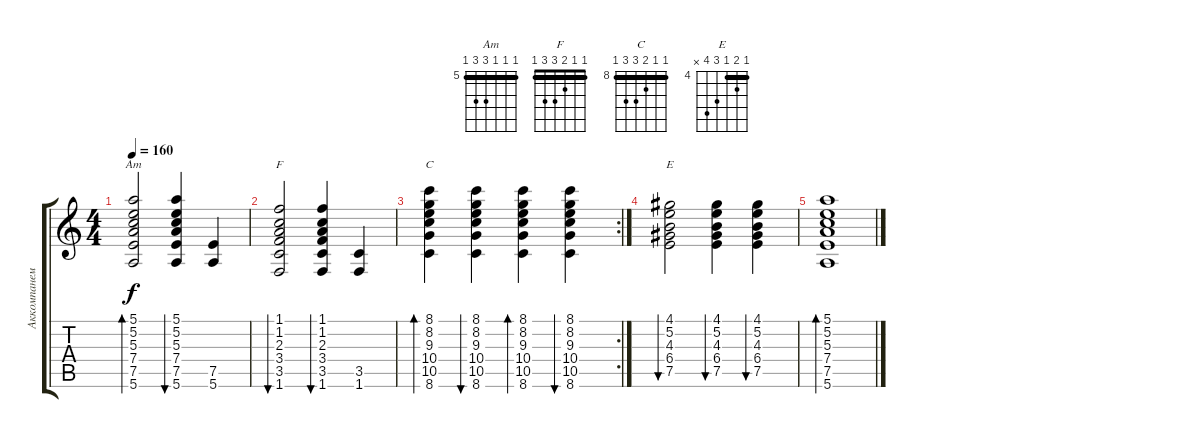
\track ("Аккомпанемент" "Аккомпанем") {instrument acousticguitarsteel}
\staff {score tabs}
\tuning (E4 B3 G3 D3 A2 E2) {hide}
\chord ("Am" 5 5 5 7 7 5) {firstfret 5 barre 5}
\chord ("F" 1 1 2 3 3 1) {barre 1}
\chord ("C" 8 8 9 10 10 8) {firstfret 8 barre 8}
\chord ("E" 4 5 4 6 7 x) {firstfret 4 barre 4}
\ts (4 4)
\tempo 160
\clef g2
\ks c
(5.1 5.2 5.3 7.4 7.5 5.6).2{bd 120 ch "Am" dy f} (5.1 5.2 5.3 7.4 7.5 5.6).4{bu 120} (7.5 5.6).4 |
(1.1 1.2 2.3 3.4 3.5 1.6).2{bu 120 ch "F"} (1.1 1.2 2.3 3.4 3.5 1.6).4{bu 120} (3.5 1.6).4 |
\rc 2
(8.1 8.2 9.3 10.4 10.5 8.6).4{bd 60 ch "C"} (8.1 8.2 9.3 10.4 10.5 8.6).4{bu 60} (8.1 8.2 9.3 10.4 10.5 8.6).4{bd 60} (8.1 8.2 9.3 10.4 10.5 8.6).4{bu 60} |
(4.1 5.2 4.3 6.4 7.5).2{bu 120 ch "E"} (4.1 5.2 4.3 6.4 7.5).4{bu 120} (4.1 5.2 4.3 6.4 7.5).4{bu 120} |
(5.1 5.2 5.3 7.4 7.5 5.6).1{bd 480}
